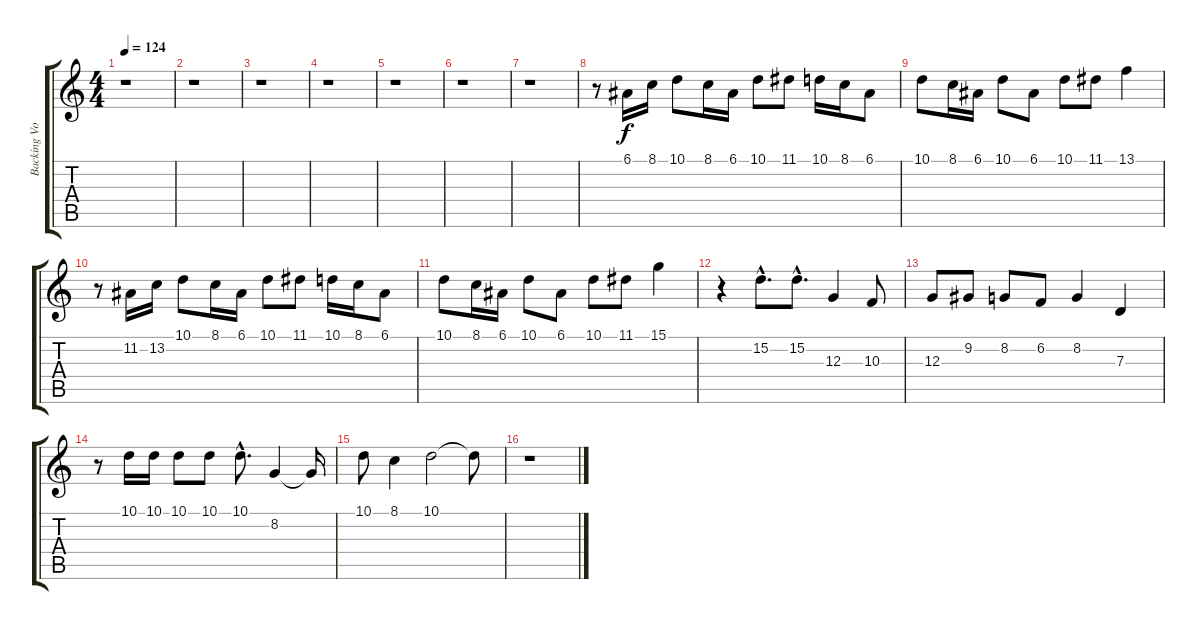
\track ("Backing Vocals" "Backing Vo") {instrument lead6voice}
\staff {score tabs}
\tuning (E4 B3 G3 D3 A2 E2) {hide}
\ts (4 4)
\tempo 124
\clef g2
\ks c
r.1{dy f} |
r.1 |
r.1 |
r.1 |
r.1 |
r.1 |
r.1 |
r.8 6.1.16 8.1.16 10.1.8 8.1.16 6.1.16 10.1.8 11.1.8 10.1.16 8.1.16 6.1.8 |
10.1.8 8.1.16 6.1.16 10.1.8 6.1.8 10.1.8 11.1.8 13.1.4 |
r.8 11.2.16 13.2.16 10.1.8 8.1.16 6.1.16 10.1.8 11.1.8 10.1.16 8.1.16 6.1.8 |
10.1.8 8.1.16 6.1.16 10.1.8 6.1.8 10.1.8 11.1.8 15.1.4 |
r.4 15.2{hac}.8{d} 15.2{hac}.8{d} 12.3.4 10.3.8 |
12.3.8 9.2.8 8.2.8 6.2.8 8.2.4 7.3.4 |
r.8 10.1.16 10.1.16 10.1.8 10.1.8 10.1{hac}.8{d} 8.2.4 8.2{t}.16 |
10.1.8 8.1.4 10.1.2 10.1{t}.8 |
r.1
